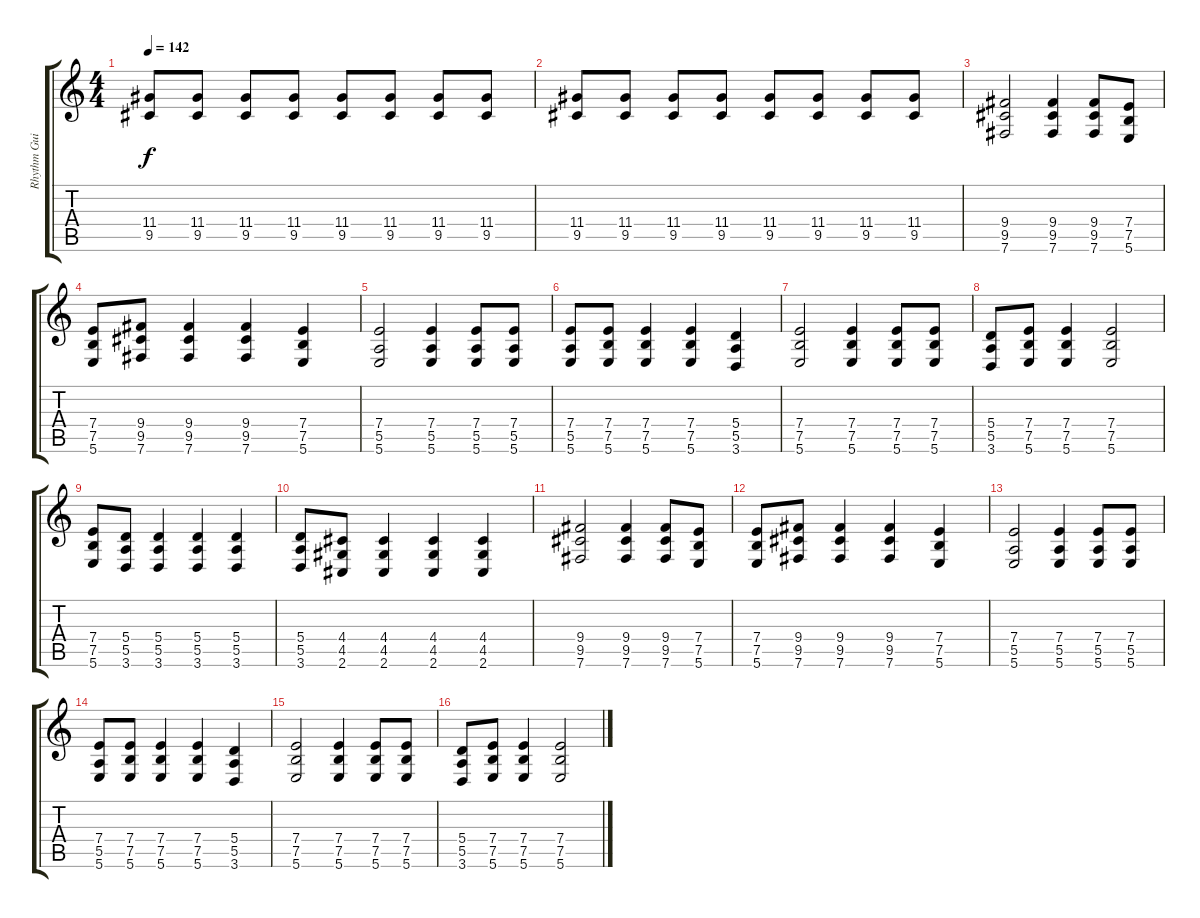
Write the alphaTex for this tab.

\track ("Rhythm Guitar Left" "Rhythm Gui") {instrument distortionguitar}
\staff {score tabs}
\tuning (B3 Gb3 D3 A2 E2 B1) {hide}
\ts (4 4)
\tempo 142
\clef g2
\ks c
(11.4 9.5).8{dy f} (11.4 9.5).8 (11.4 9.5).8 (11.4 9.5).8 (11.4 9.5).8 (11.4 9.5).8 (11.4 9.5).8 (11.4 9.5).8 |
(11.4 9.5).8 (11.4 9.5).8 (11.4 9.5).8 (11.4 9.5).8 (11.4 9.5).8 (11.4 9.5).8 (11.4 9.5).8 (11.4 9.5).8 |
(9.4 9.5 7.6).2 (9.4 9.5 7.6).4 (9.4 9.5 7.6).8 (7.4 7.5 5.6).8 |
(7.4 7.5 5.6).8 (9.4 9.5 7.6).8 (9.4 9.5 7.6).4 (9.4 9.5 7.6).4 (7.4 7.5 5.6).4 |
(7.4 5.5 5.6).2 (7.4 5.5 5.6).4 (7.4 5.5 5.6).8 (7.4 5.5 5.6).8 |
(7.4 5.5 5.6).8 (7.4 7.5 5.6).8 (7.4 7.5 5.6).4 (7.4 7.5 5.6).4 (5.4 5.5 3.6).4 |
(7.4 7.5 5.6).2 (7.4 7.5 5.6).4 (7.4 7.5 5.6).8 (7.4 7.5 5.6).8 |
(5.4 5.5 3.6).8 (7.4 7.5 5.6).8 (7.4 7.5 5.6).4 (7.4 7.5 5.6).2 |
(7.4 7.5 5.6).8 (5.4 5.5 3.6).8 (5.4 5.5 3.6).4 (5.4 5.5 3.6).4 (5.4 5.5 3.6).4 |
(5.4 5.5 3.6).8 (4.4 4.5 2.6).8 (4.4 4.5 2.6).4 (4.4 4.5 2.6).4 (4.4 4.5 2.6).4 |
(9.4 9.5 7.6).2 (9.4 9.5 7.6).4 (9.4 9.5 7.6).8 (7.4 7.5 5.6).8 |
(7.4 7.5 5.6).8 (9.4 9.5 7.6).8 (9.4 9.5 7.6).4 (9.4 9.5 7.6).4 (7.4 7.5 5.6).4 |
(7.4 5.5 5.6).2 (7.4 5.5 5.6).4 (7.4 5.5 5.6).8 (7.4 5.5 5.6).8 |
(7.4 5.5 5.6).8 (7.4 7.5 5.6).8 (7.4 7.5 5.6).4 (7.4 7.5 5.6).4 (5.4 5.5 3.6).4 |
(7.4 7.5 5.6).2 (7.4 7.5 5.6).4 (7.4 7.5 5.6).8 (7.4 7.5 5.6).8 |
(5.4 5.5 3.6).8 (7.4 7.5 5.6).8 (7.4 7.5 5.6).4 (7.4 7.5 5.6).2
